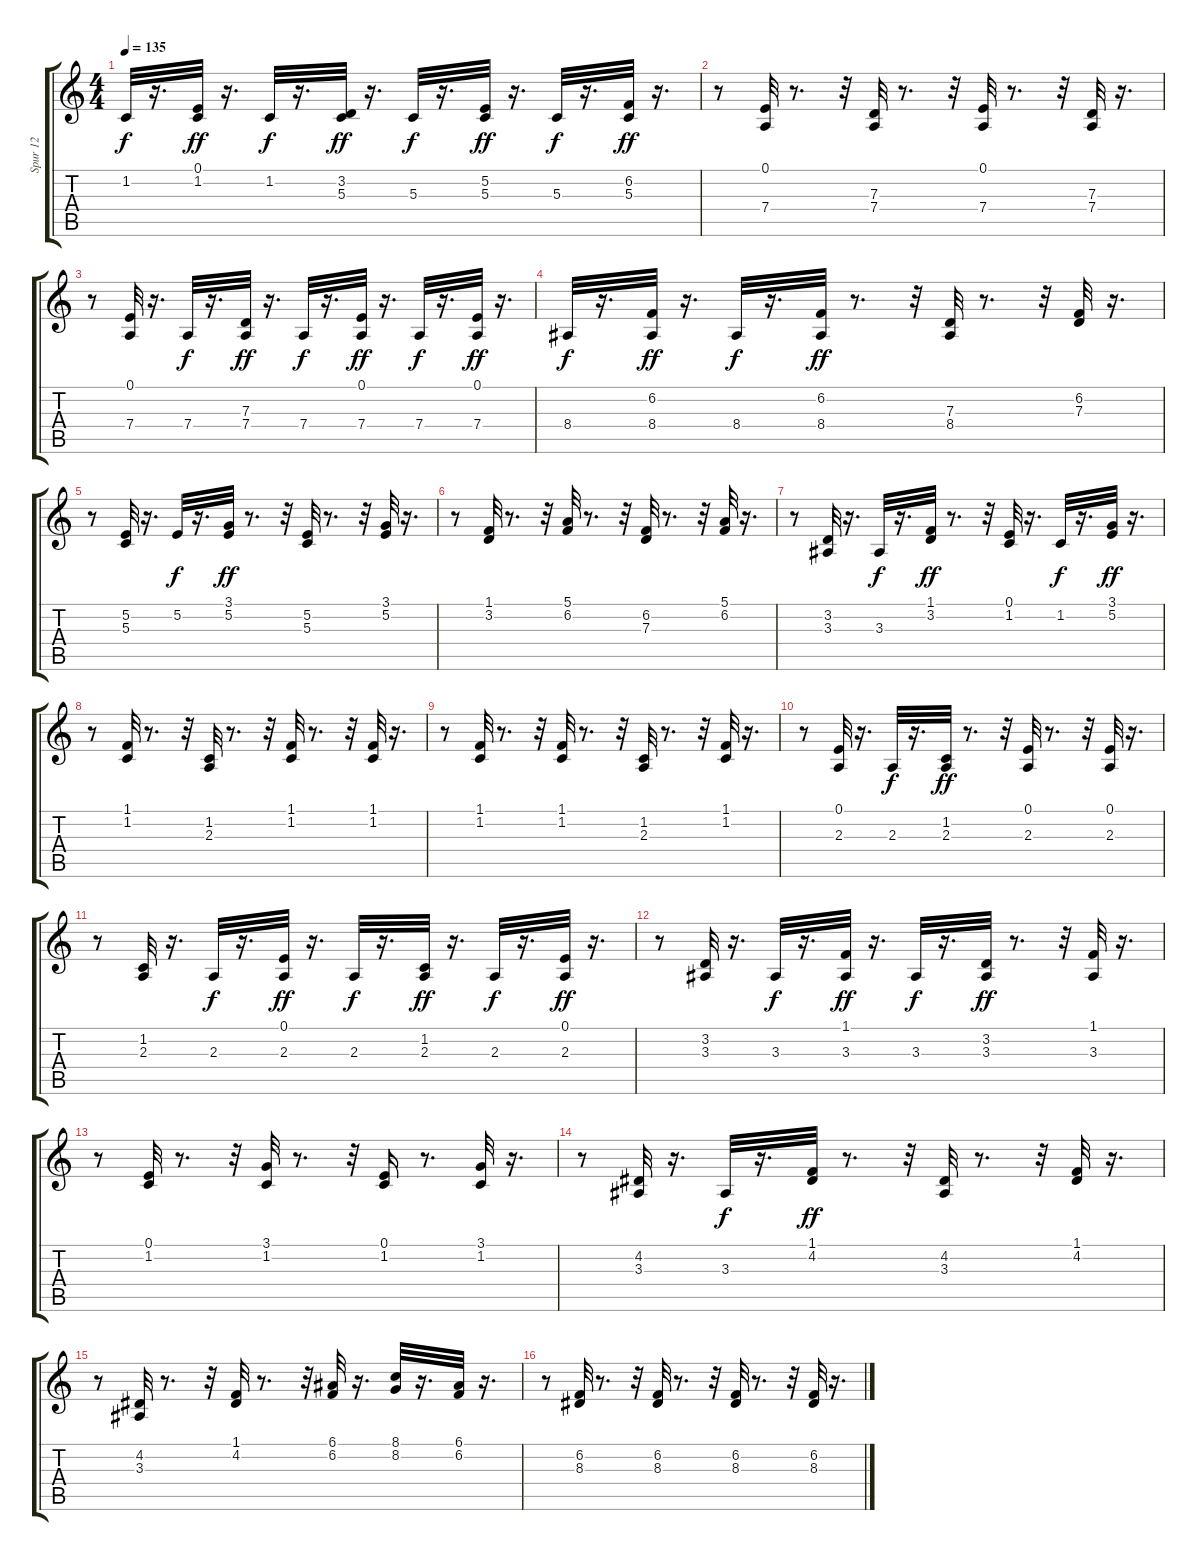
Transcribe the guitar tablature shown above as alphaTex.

\track ("Spur 12" "Spur 12") {instrument lead2sawtooth}
\staff {score tabs}
\tuning (E4 B3 G3 D3 A2 E2) {hide}
\ts (4 4)
\tempo 135
\clef g2
\ks c
1.2.32{dy f} r.16{d} (0.1 1.2).32{dy ff} r.16{d} 1.2.32{dy f} r.16{d} (3.2 5.3).32{dy ff} r.16{d} 5.3.32{dy f} r.16{d} (5.2 5.3).32{dy ff} r.16{d} 5.3.32{dy f} r.16{d} (6.2 5.3).32{dy ff} r.16{d} |
r.8 (0.1 7.4).32 r.8{d} r.32 (7.3 7.4).32 r.8{d} r.32 (0.1 7.4).32 r.8{d} r.32 (7.3 7.4).32 r.16{d} |
r.8 (0.1 7.4).32 r.16{d} 7.4.32{dy f} r.16{d} (7.3 7.4).32{dy ff} r.16{d} 7.4.32{dy f} r.16{d} (0.1 7.4).32{dy ff} r.16{d} 7.4.32{dy f} r.16{d} (0.1 7.4).32{dy ff} r.16{d} |
8.4.32{dy f} r.16{d} (6.2 8.4).32{dy ff} r.16{d} 8.4.32{dy f} r.16{d} (6.2 8.4).32{dy ff} r.8{d} r.32 (7.3 8.4).32 r.8{d} r.32 (6.2 7.3).32 r.16{d} |
r.8 (5.2 5.3).32 r.16{d} 5.2.32{dy f} r.16{d} (3.1 5.2).32{dy ff} r.8{d} r.32 (5.2 5.3).32 r.8{d} r.32 (3.1 5.2).32 r.16{d} |
r.8 (1.1 3.2).32 r.8{d} r.32 (5.1 6.2).32 r.8{d} r.32 (6.2 7.3).32 r.8{d} r.32 (5.1 6.2).32 r.16{d} |
r.8 (3.2 3.3).32 r.16{d} 3.3.32{dy f} r.16{d} (1.1 3.2).32{dy ff} r.8{d} r.32 (0.1 1.2).32 r.16{d} 1.2.32{dy f} r.16{d} (3.1 5.2).32{dy ff} r.16{d} |
r.8 (1.1 1.2).32 r.8{d} r.32 (1.2 2.3).32 r.8{d} r.32 (1.1 1.2).32 r.8{d} r.32 (1.1 1.2).32 r.16{d} |
r.8 (1.1 1.2).32 r.8{d} r.32 (1.1 1.2).32 r.8{d} r.32 (1.2 2.3).32 r.8{d} r.32 (1.1 1.2).32 r.16{d} |
r.8 (0.1 2.3).32 r.16{d} 2.3.32{dy f} r.16{d} (1.2 2.3).32{dy ff} r.8{d} r.32 (0.1 2.3).32 r.8{d} r.32 (0.1 2.3).32 r.16{d} |
r.8 (1.2 2.3).32 r.16{d} 2.3.32{dy f} r.16{d} (0.1 2.3).32{dy ff} r.16{d} 2.3.32{dy f} r.16{d} (1.2 2.3).32{dy ff} r.16{d} 2.3.32{dy f} r.16{d} (0.1 2.3).32{dy ff} r.16{d} |
r.8 (3.2 3.3).32 r.16{d} 3.3.32{dy f} r.16{d} (1.1 3.3).32{dy ff} r.16{d} 3.3.32{dy f} r.16{d} (3.2 3.3).32{dy ff} r.8{d} r.32 (1.1 3.3).32 r.16{d} |
r.8 (0.1 1.2).32 r.8{d} r.32 (3.1 1.2).32 r.8{d} r.32 (0.1 1.2).16 r.8{d} (3.1 1.2).32 r.16{d} |
r.8 (4.2 3.3).32 r.16{d} 3.3.32{dy f} r.16{d} (1.1 4.2).32{dy ff} r.8{d} r.32 (4.2 3.3).32 r.8{d} r.32 (1.1 4.2).32 r.16{d} |
r.8 (4.2 3.3).32 r.8{d} r.32 (1.1 4.2).32 r.8{d} r.32 (6.1 6.2).32 r.16{d} (8.1 8.2).32 r.16{d} (6.1 6.2).32 r.16{d} |
r.8 (6.2 8.3).32 r.8{d} r.32 (6.2 8.3).32 r.8{d} r.32 (6.2 8.3).32 r.8{d} r.32 (6.2 8.3).32 r.16{d}
